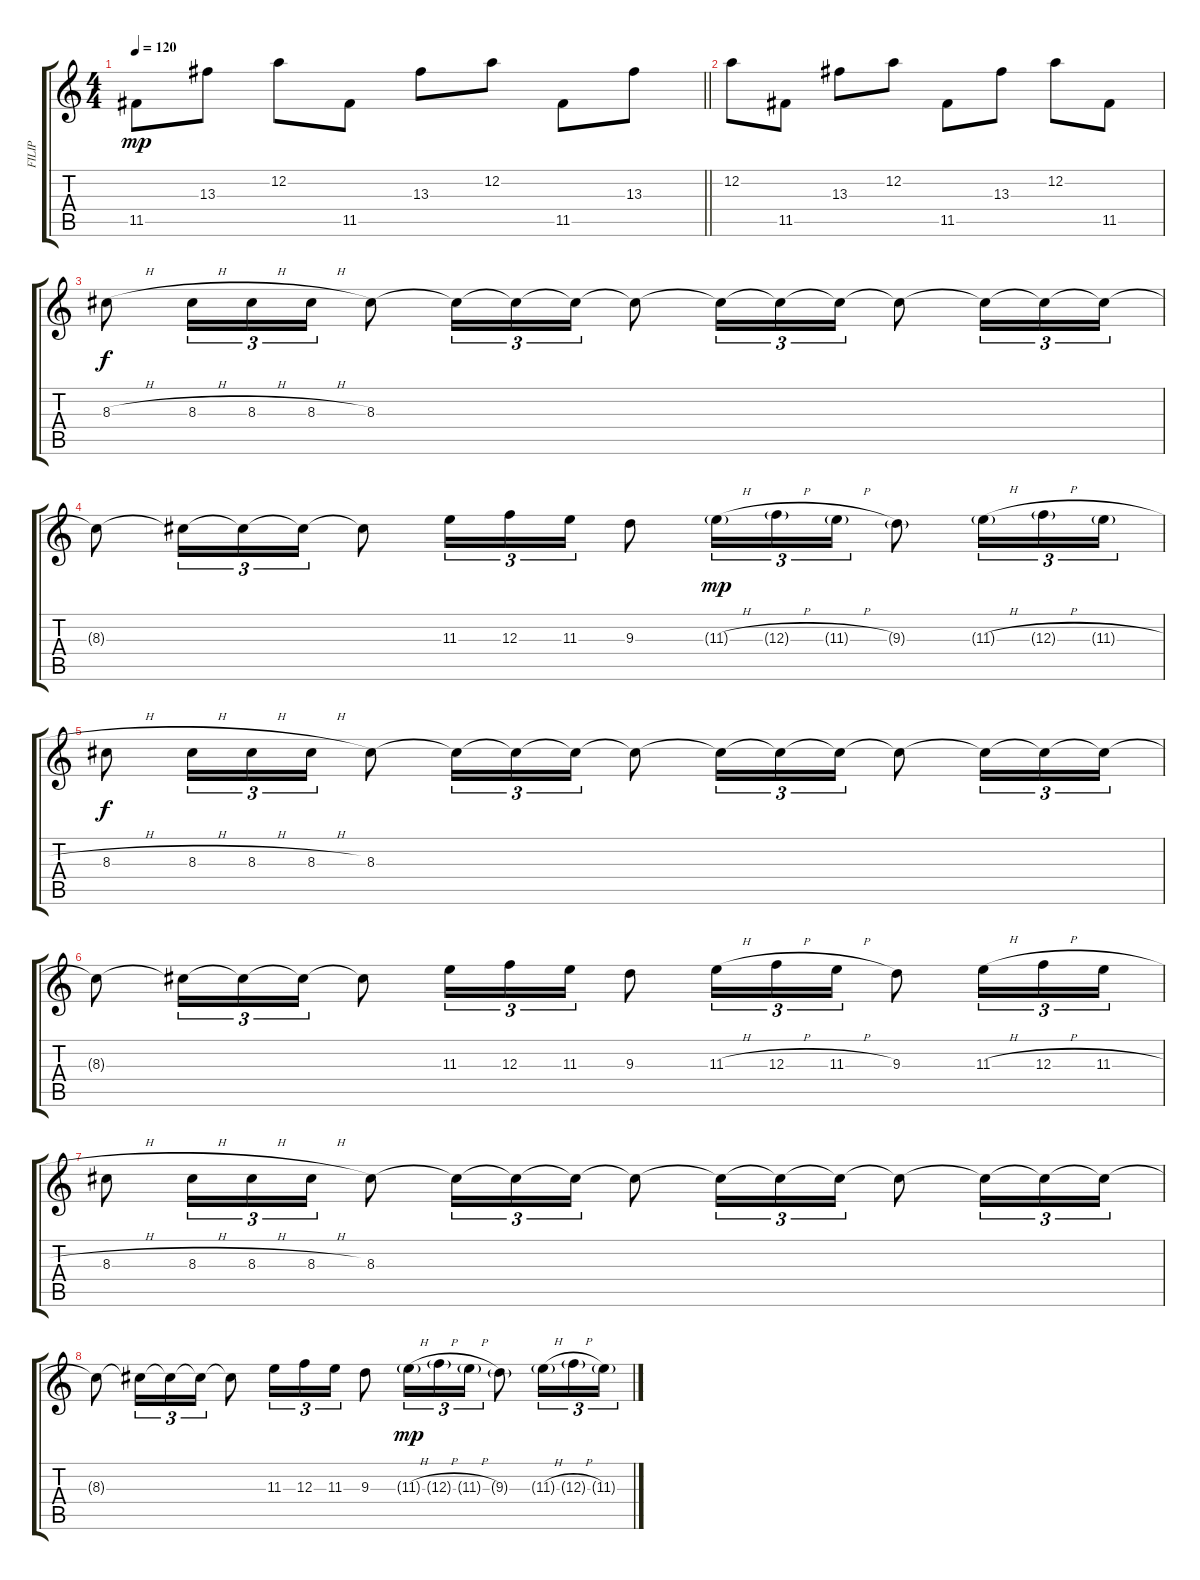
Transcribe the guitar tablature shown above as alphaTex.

\track ("FILIP" "FILIP") {instrument distortionguitar}
\staff {score tabs}
\tuning (D4 A3 F3 C3 G2 D2) {hide}
\ts (4 4)
\tempo 120
\clef g2
\barLineRight lightlight
\ks c
11.5.8{dy mp} 13.3.8 12.2.8 11.5.8 13.3.8 12.2.8 11.5.8 13.3.8 |
12.2.8 11.5.8 13.3.8 12.2.8 11.5.8 13.3.8 12.2.8 11.5.8 |
8.3{h}.8{dy f volume 11} 8.3{h}.16{tu (3 2)} 8.3{h}.16{tu (3 2)} 8.3{h}.16{tu (3 2)} 8.3.8 8.3{t}.16{tu (3 2)} 8.3{t}.16{tu (3 2)} 8.3{t}.16{tu (3 2)} 8.3{t}.8 8.3{t}.16{tu (3 2)} 8.3{t}.16{tu (3 2)} 8.3{t}.16{tu (3 2)} 8.3{t}.8 8.3{t}.16{tu (3 2)} 8.3{t}.16{tu (3 2)} 8.3{t}.16{tu (3 2)} |
8.3{t}.8{volume 11} 8.3{t}.16{tu (3 2)} 8.3{t}.16{tu (3 2)} 8.3{t}.16{tu (3 2)} 8.3{t}.8 11.3.16{tu (3 2)} 12.3.16{tu (3 2)} 11.3.16{tu (3 2)} 9.3.8 11.3{h g}.16{tu (3 2) dy mp} 12.3{h g}.16{tu (3 2)} 11.3{h g}.16{tu (3 2)} 9.3{g}.8 11.3{h g}.16{tu (3 2)} 12.3{h g}.16{tu (3 2)} 11.3{h g}.16{tu (3 2)} |
8.3{h}.8{dy f volume 11} 8.3{h}.16{tu (3 2)} 8.3{h}.16{tu (3 2)} 8.3{h}.16{tu (3 2)} 8.3.8 8.3{t}.16{tu (3 2)} 8.3{t}.16{tu (3 2)} 8.3{t}.16{tu (3 2)} 8.3{t}.8 8.3{t}.16{tu (3 2)} 8.3{t}.16{tu (3 2)} 8.3{t}.16{tu (3 2)} 8.3{t}.8 8.3{t}.16{tu (3 2)} 8.3{t}.16{tu (3 2)} 8.3{t}.16{tu (3 2)} |
8.3{t}.8{volume 11} 8.3{t}.16{tu (3 2)} 8.3{t}.16{tu (3 2)} 8.3{t}.16{tu (3 2)} 8.3{t}.8 11.3.16{tu (3 2)} 12.3.16{tu (3 2)} 11.3.16{tu (3 2)} 9.3.8 11.3{h}.16{tu (3 2)} 12.3{h}.16{tu (3 2)} 11.3{h}.16{tu (3 2)} 9.3.8 11.3{h}.16{tu (3 2)} 12.3{h}.16{tu (3 2)} 11.3{h}.16{tu (3 2)} |
8.3{h}.8{volume 11} 8.3{h}.16{tu (3 2)} 8.3{h}.16{tu (3 2)} 8.3{h}.16{tu (3 2)} 8.3.8 8.3{t}.16{tu (3 2)} 8.3{t}.16{tu (3 2)} 8.3{t}.16{tu (3 2)} 8.3{t}.8 8.3{t}.16{tu (3 2)} 8.3{t}.16{tu (3 2)} 8.3{t}.16{tu (3 2)} 8.3{t}.8 8.3{t}.16{tu (3 2)} 8.3{t}.16{tu (3 2)} 8.3{t}.16{tu (3 2)} |
8.3{t}.8{volume 11} 8.3{t}.16{tu (3 2)} 8.3{t}.16{tu (3 2)} 8.3{t}.16{tu (3 2)} 8.3{t}.8 11.3.16{tu (3 2)} 12.3.16{tu (3 2)} 11.3.16{tu (3 2)} 9.3.8 11.3{h g}.16{tu (3 2) dy mp} 12.3{h g}.16{tu (3 2)} 11.3{h g}.16{tu (3 2)} 9.3{g}.8 11.3{h g}.16{tu (3 2)} 12.3{h g}.16{tu (3 2)} 11.3{h g}.16{tu (3 2)}
